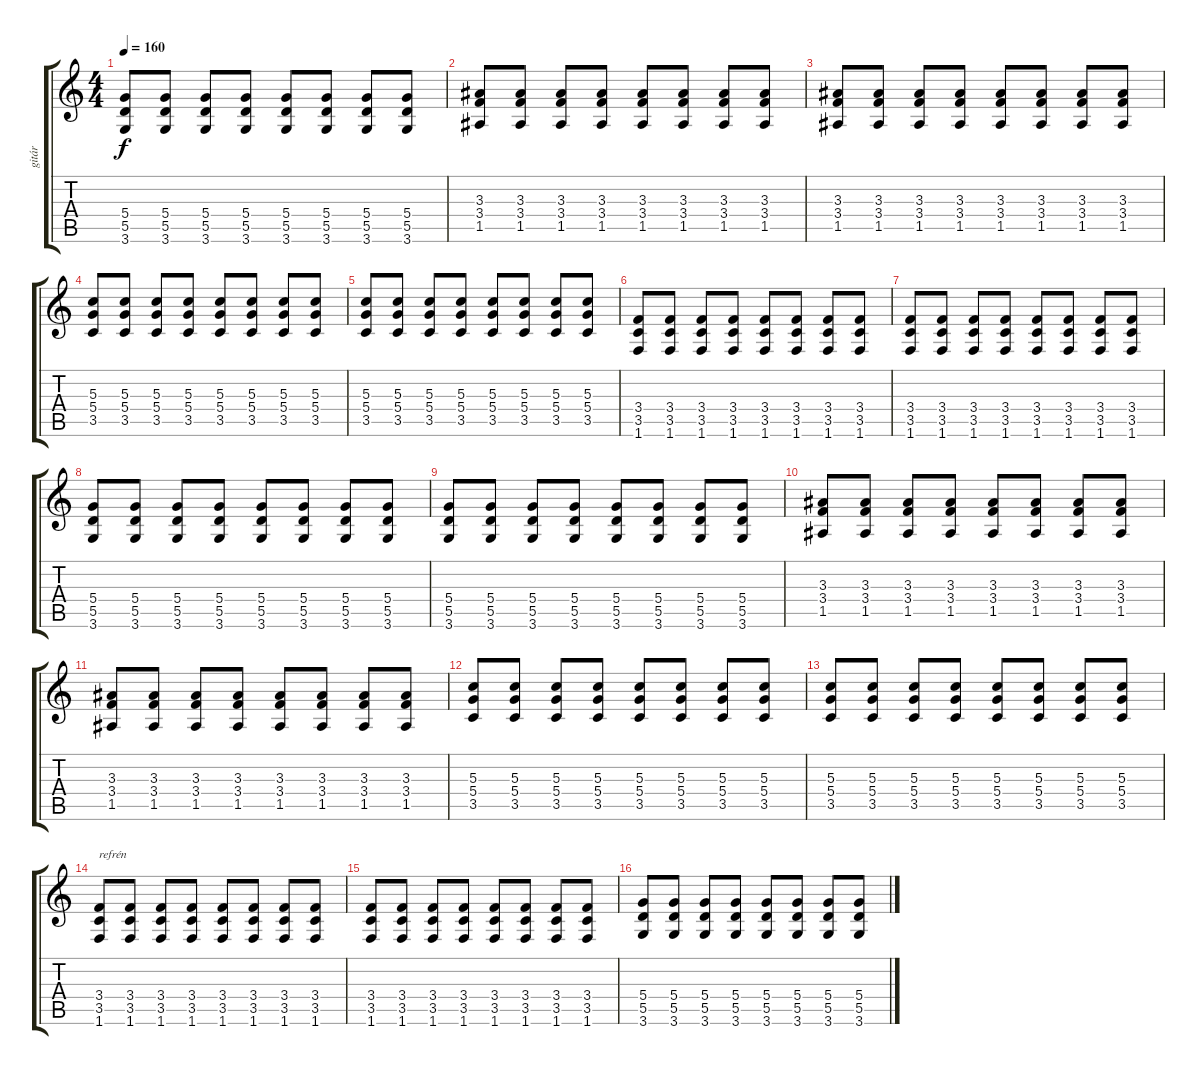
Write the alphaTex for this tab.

\track ("gitár" "gitár") {instrument distortionguitar}
\staff {score tabs}
\tuning (E4 B3 G3 D3 A2 E2) {hide}
\ts (4 4)
\tempo 160
\clef g2
\ks c
(5.4 5.5 3.6).8{dy f} (5.4 5.5 3.6).8 (5.4 5.5 3.6).8 (5.4 5.5 3.6).8 (5.4 5.5 3.6).8 (5.4 5.5 3.6).8 (5.4 5.5 3.6).8 (5.4 5.5 3.6).8 |
(3.3 3.4 1.5).8 (3.3 3.4 1.5).8 (3.3 3.4 1.5).8 (3.3 3.4 1.5).8 (3.3 3.4 1.5).8 (3.3 3.4 1.5).8 (3.3 3.4 1.5).8 (3.3 3.4 1.5).8 |
(3.3 3.4 1.5).8 (3.3 3.4 1.5).8 (3.3 3.4 1.5).8 (3.3 3.4 1.5).8 (3.3 3.4 1.5).8 (3.3 3.4 1.5).8 (3.3 3.4 1.5).8 (3.3 3.4 1.5).8 |
(5.3 5.4 3.5).8 (5.3 5.4 3.5).8 (5.3 5.4 3.5).8 (5.3 5.4 3.5).8 (5.3 5.4 3.5).8 (5.3 5.4 3.5).8 (5.3 5.4 3.5).8 (5.3 5.4 3.5).8 |
(5.3 5.4 3.5).8 (5.3 5.4 3.5).8 (5.3 5.4 3.5).8 (5.3 5.4 3.5).8 (5.3 5.4 3.5).8 (5.3 5.4 3.5).8 (5.3 5.4 3.5).8 (5.3 5.4 3.5).8 |
(3.4 3.5 1.6).8 (3.4 3.5 1.6).8 (3.4 3.5 1.6).8 (3.4 3.5 1.6).8 (3.4 3.5 1.6).8 (3.4 3.5 1.6).8 (3.4 3.5 1.6).8 (3.4 3.5 1.6).8 |
(3.4 3.5 1.6).8 (3.4 3.5 1.6).8 (3.4 3.5 1.6).8 (3.4 3.5 1.6).8 (3.4 3.5 1.6).8 (3.4 3.5 1.6).8 (3.4 3.5 1.6).8 (3.4 3.5 1.6).8 |
(5.4 5.5 3.6).8 (5.4 5.5 3.6).8 (5.4 5.5 3.6).8 (5.4 5.5 3.6).8 (5.4 5.5 3.6).8 (5.4 5.5 3.6).8 (5.4 5.5 3.6).8 (5.4 5.5 3.6).8 |
(5.4 5.5 3.6).8 (5.4 5.5 3.6).8 (5.4 5.5 3.6).8 (5.4 5.5 3.6).8 (5.4 5.5 3.6).8 (5.4 5.5 3.6).8 (5.4 5.5 3.6).8 (5.4 5.5 3.6).8 |
(3.3 3.4 1.5).8 (3.3 3.4 1.5).8 (3.3 3.4 1.5).8 (3.3 3.4 1.5).8 (3.3 3.4 1.5).8 (3.3 3.4 1.5).8 (3.3 3.4 1.5).8 (3.3 3.4 1.5).8 |
(3.3 3.4 1.5).8 (3.3 3.4 1.5).8 (3.3 3.4 1.5).8 (3.3 3.4 1.5).8 (3.3 3.4 1.5).8 (3.3 3.4 1.5).8 (3.3 3.4 1.5).8 (3.3 3.4 1.5).8 |
(5.3 5.4 3.5).8 (5.3 5.4 3.5).8 (5.3 5.4 3.5).8 (5.3 5.4 3.5).8 (5.3 5.4 3.5).8 (5.3 5.4 3.5).8 (5.3 5.4 3.5).8 (5.3 5.4 3.5).8 |
(5.3 5.4 3.5).8 (5.3 5.4 3.5).8 (5.3 5.4 3.5).8 (5.3 5.4 3.5).8 (5.3 5.4 3.5).8 (5.3 5.4 3.5).8 (5.3 5.4 3.5).8 (5.3 5.4 3.5).8 |
(3.4 3.5 1.6).8{txt "refrén"} (3.4 3.5 1.6).8 (3.4 3.5 1.6).8 (3.4 3.5 1.6).8 (3.4 3.5 1.6).8 (3.4 3.5 1.6).8 (3.4 3.5 1.6).8 (3.4 3.5 1.6).8 |
(3.4 3.5 1.6).8 (3.4 3.5 1.6).8 (3.4 3.5 1.6).8 (3.4 3.5 1.6).8 (3.4 3.5 1.6).8 (3.4 3.5 1.6).8 (3.4 3.5 1.6).8 (3.4 3.5 1.6).8 |
(5.4 5.5 3.6).8 (5.4 5.5 3.6).8 (5.4 5.5 3.6).8 (5.4 5.5 3.6).8 (5.4 5.5 3.6).8 (5.4 5.5 3.6).8 (5.4 5.5 3.6).8 (5.4 5.5 3.6).8
